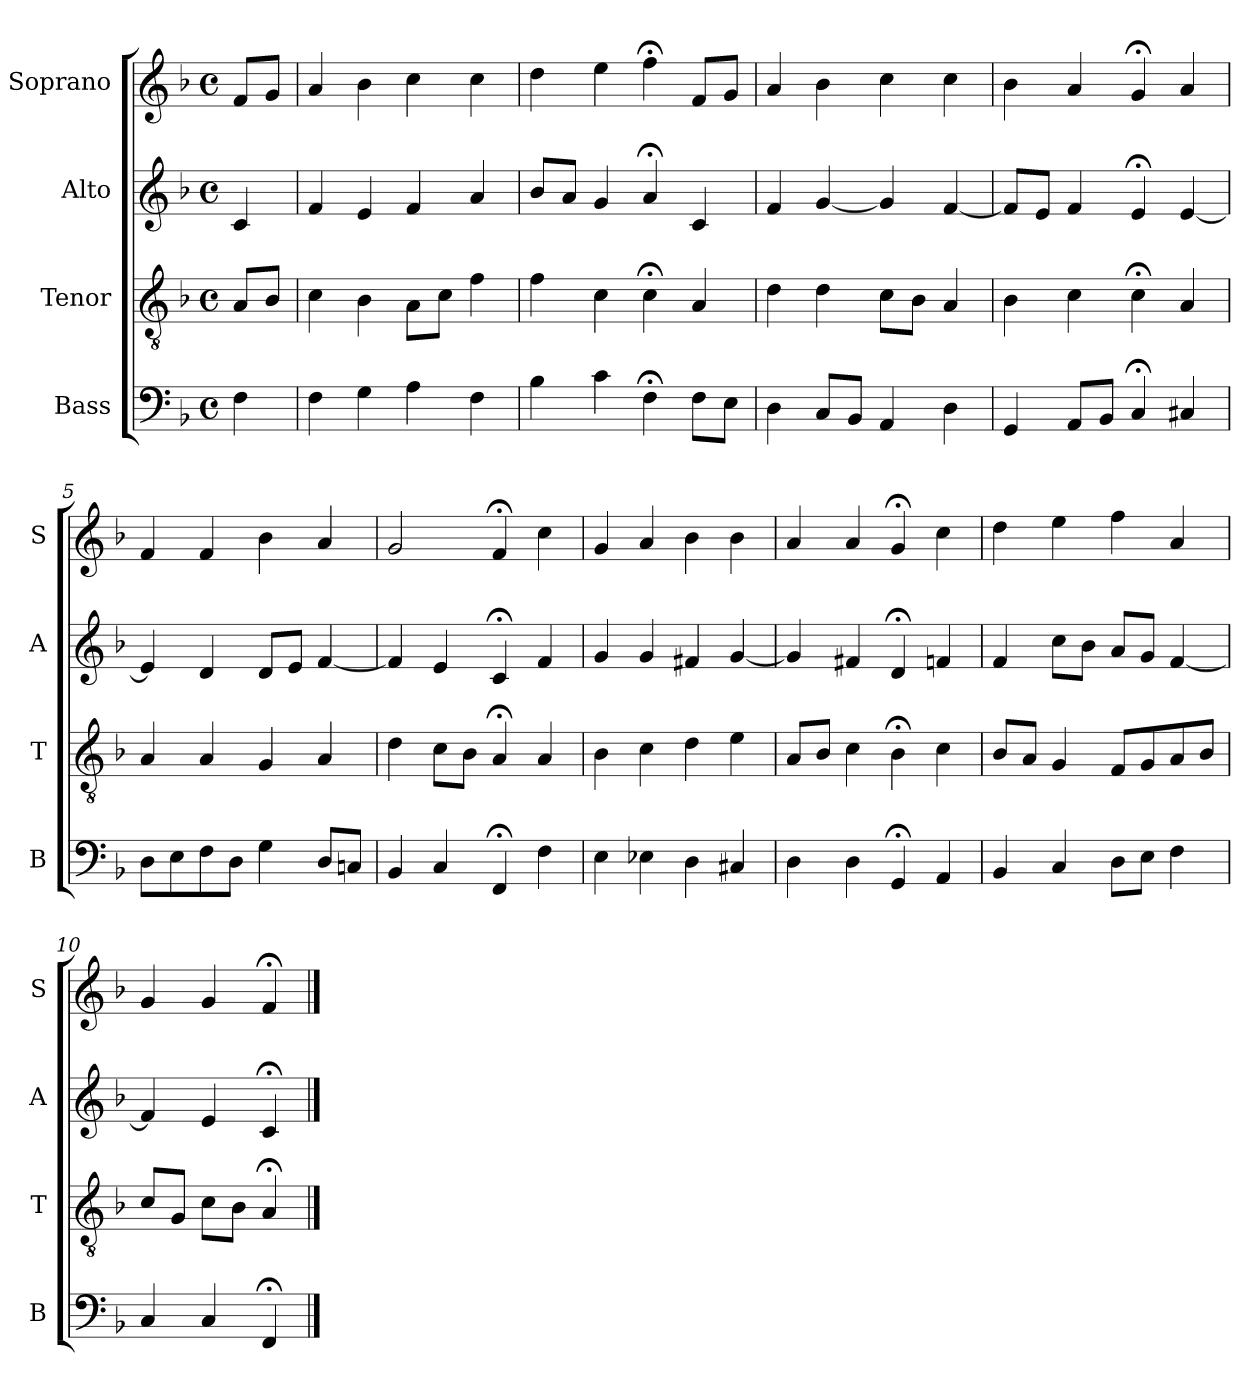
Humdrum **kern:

**kern	**kern	**kern	**kern
*part4	*part3	*part2	*part1
*staff4	*staff3	*staff2	*staff1
*I"Bass	*I"Tenor	*I"Alto	*I"Soprano
*I'B	*I'T	*I'A	*I'S
*clefF4	*clefGv2	*clefG2	*clefG2
*k[b-]	*k[b-]	*k[b-]	*k[b-]
*F:	*F:	*F:	*F:
*M4/4	*M4/4	*M4/4	*M4/4
*met(c)	*met(c)	*met(c)	*met(c)
*MM100	*MM100	*MM100	*MM100
=	=	=	=
4F	8AL	4c	8fL
.	8B-J	.	8gJ
=1	=1	=1	=1
4F	4c	4f	4a
4G	4B-	4e	4b-
4A	8AL	4f	4cc
.	8cJ	.	.
4F	4f	4a	4cc
=2	=2	=2	=2
4B-	4f	8b-L	4dd
.	.	8aJ	.
4c	4c	4g	4ee
4F;<	4c;<	4a;<	4ff;<
8FL	4A	4c	8fL
8EJ	.	.	8gJ
=3	=3	=3	=3
4D	4d	4f	4a
8CL	4d	[4g	4b-
8BB-J	.	.	.
4AA	8cL	4g]	4cc
.	8B-J	.	.
4D	4A	[4f	4cc
=4	=4	=4	=4
4GG	4B-	8fL]	4b-
.	.	8eJ	.
8AAL	4c	4f	4a
8BB-J	.	.	.
4C;<	4c;<	4e;<	4g;<
4C#X	4A	[4e	4a
=5	=5	=5	=5
8DL	4A	4e]	4f
8E	.	.	.
8F	4A	4d	4f
8DJ	.	.	.
4G	4G	8dL	4b-
.	.	8eJ	.
8DL	4A	[4f	4a
8CnJ	.	.	.
=6	=6	=6	=6
4BB-	4d	4f]	2g
4C	8cL	4e	.
.	8B-J	.	.
4FF;<	4A;<	4c;<	4f;<
4F	4A	4f	4cc
=7	=7	=7	=7
4E	4B-	4g	4g
4E-X	4c	4g	4a
4D	4d	4f#X	4b-
4C#X	4e	[4g	4b-
=8	=8	=8	=8
4D	8AL	4g]	4a
.	8B-J	.	.
4D	4c	4f#X	4a
4GG;<	4B-;<	4d;<	4g;<
4AA	4c	4fn	4cc
=9	=9	=9	=9
4BB-	8B-L	4f	4dd
.	8AJ	.	.
4C	4G	8ccL	4ee
.	.	8b-J	.
8DL	8FL	8aL	4ff
8EJ	8G	8gJ	.
4F	8A	[4f	4a
.	8B-J	.	.
=10	=10	=10	=10
4C	8cL	4f]	4g
.	8GJ	.	.
4C	8cL	4e	4g
.	8B-J	.	.
4FF;<	4A;<	4c;<	4f;<
==	==	==	==
*-	*-	*-	*-
